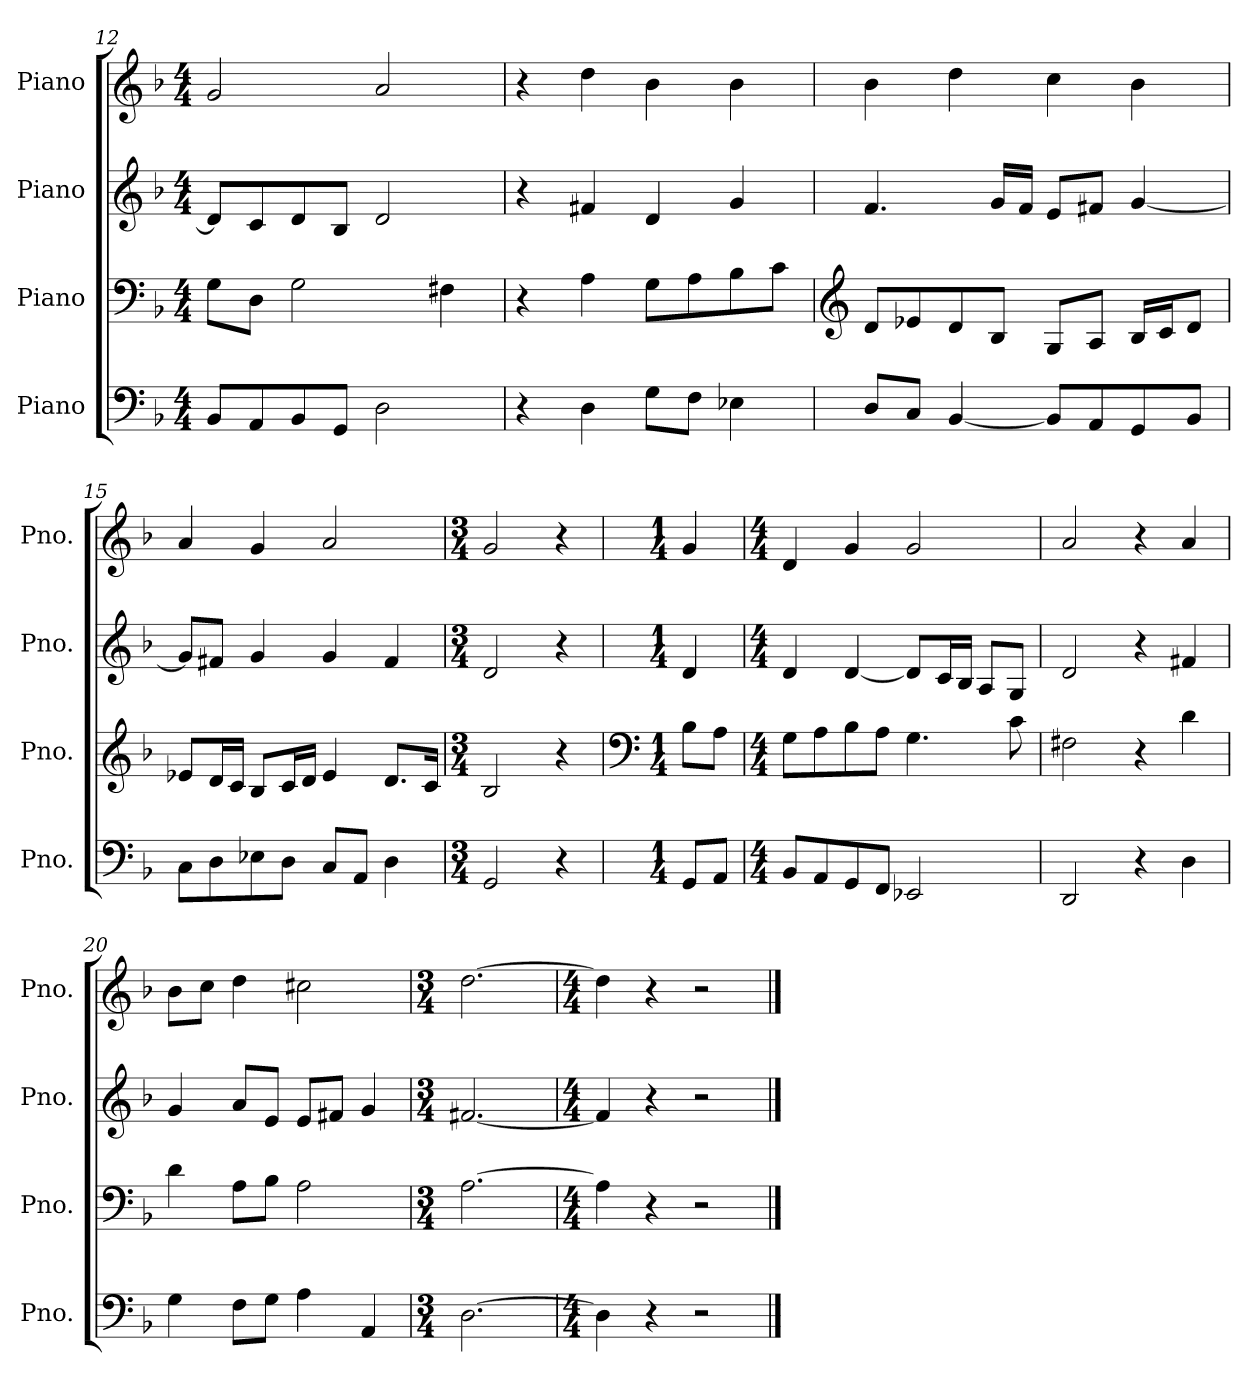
**kern	**kern	**kern	**kern
*part4	*part3	*part2	*part1
*staff4	*staff3	*staff2	*staff1
*I"Piano	*I"Piano	*I"Piano	*I"Piano
*I'Pno.	*I'Pno.	*I'Pno.	*I'Pno.
*clefF4	*clefF4	*clefG2	*clefG2
*k[b-]	*k[b-]	*k[b-]	*k[b-]
*M4/4	*M4/4	*M4/4	*M4/4
=12	=12	=12	=12
8BB-/L	8G\L	8d/L]	2g/
8AA/	8D\J	8c/	.
8BB-/	2G\	8d/	.
8GG/J	.	8B-/J	.
2D\	.	2d/	2a/
.	4F#X\	.	.
=13	=13	=13	=13
4r	4r	4r	4r
4D\	4A\	4f#X/	4dd\
8G\L	8G\L	4d/	4b-\
8F\J	8A\	.	.
4E-X\	8B-\	4g/	4b-\
.	8c\J	.	.
!!LO:PB:g=z
=14	=14	=14	=14
*	*clefG2	*	*
8D/L	8d/L	4.f/	4b-\
8C/J	8e-X/	.	.
[4BB-/	8d/	.	4dd\
.	8B-/J	16g/LL	.
.	.	16f/JJ	.
8BB-/L]	8G/L	8e/L	4cc\
8AA/	8A/J	8f#X/J	.
8GG/	16B-/LL	[4g/	4b-\
.	16c/J	.	.
8BB-/J	8d/J	.	.
=15	=15	=15	=15
8C\L	8e-X/L	8g/L]	4a/
8D\	16d/L	8f#X/J	.
.	16c/JJ	.	.
8E-X\	8B-/L	4g/	4g/
8D\J	16c/L	.	.
.	16d/JJ	.	.
8C/L	4e-/	4g/	2a/
8AA/J	.	.	.
4D\	8.d/L	4f#/	.
.	16c/Jk	.	.
=16	=16	=16	=16
*M3/4	*M3/4	*M3/4	*M3/4
2GG/	2B-/	2d/	2g/
4r	4r	4r	4r
=17	=17	=17	=17
*	*clefF4	*	*
*M1/4	*M1/4	*M1/4	*M1/4
8GG/L	8B-\L	4d/	4g/
8AA/J	8A\J	.	.
!!LO:LB:g=z
=18	=18	=18	=18
*M4/4	*M4/4	*M4/4	*M4/4
8BB-/L	8G\L	4d/	4d/
8AA/	8A\	.	.
8GG/	8B-\	[4d/	4g/
8FF/J	8A\J	.	.
2EE-X/	4.G\	8d/L]	2g/
.	.	16c/L	.
.	.	16B-/JJ	.
.	.	8A/L	.
.	8c\	8G/J	.
=19	=19	=19	=19
2DD/	2F#X\	2d/	2a/
4r	4r	4r	4r
4D\	4d\	4f#X/	4a/
=20	=20	=20	=20
4G\	4d\	4g/	8b-\L
.	.	.	8cc\J
8F\L	8A\L	8a/L	4dd\
8G\J	8B-\J	8e/J	.
4A\	2A\	8e/L	2cc#X\
.	.	8f#X/J	.
4AA/	.	4g/	.
=21	=21	=21	=21
*M3/4	*M3/4	*M3/4	*M3/4
[2.D\	[2.A\	[2.f#X/	[2.dd\
=22	=22	=22	=22
*M4/4	*M4/4	*M4/4	*M4/4
4D\]	4A\]	4f#/]	4dd\]
4r	4r	4r	4r
2r	2r	2r	2r
==	==	==	==
*-	*-	*-	*-
